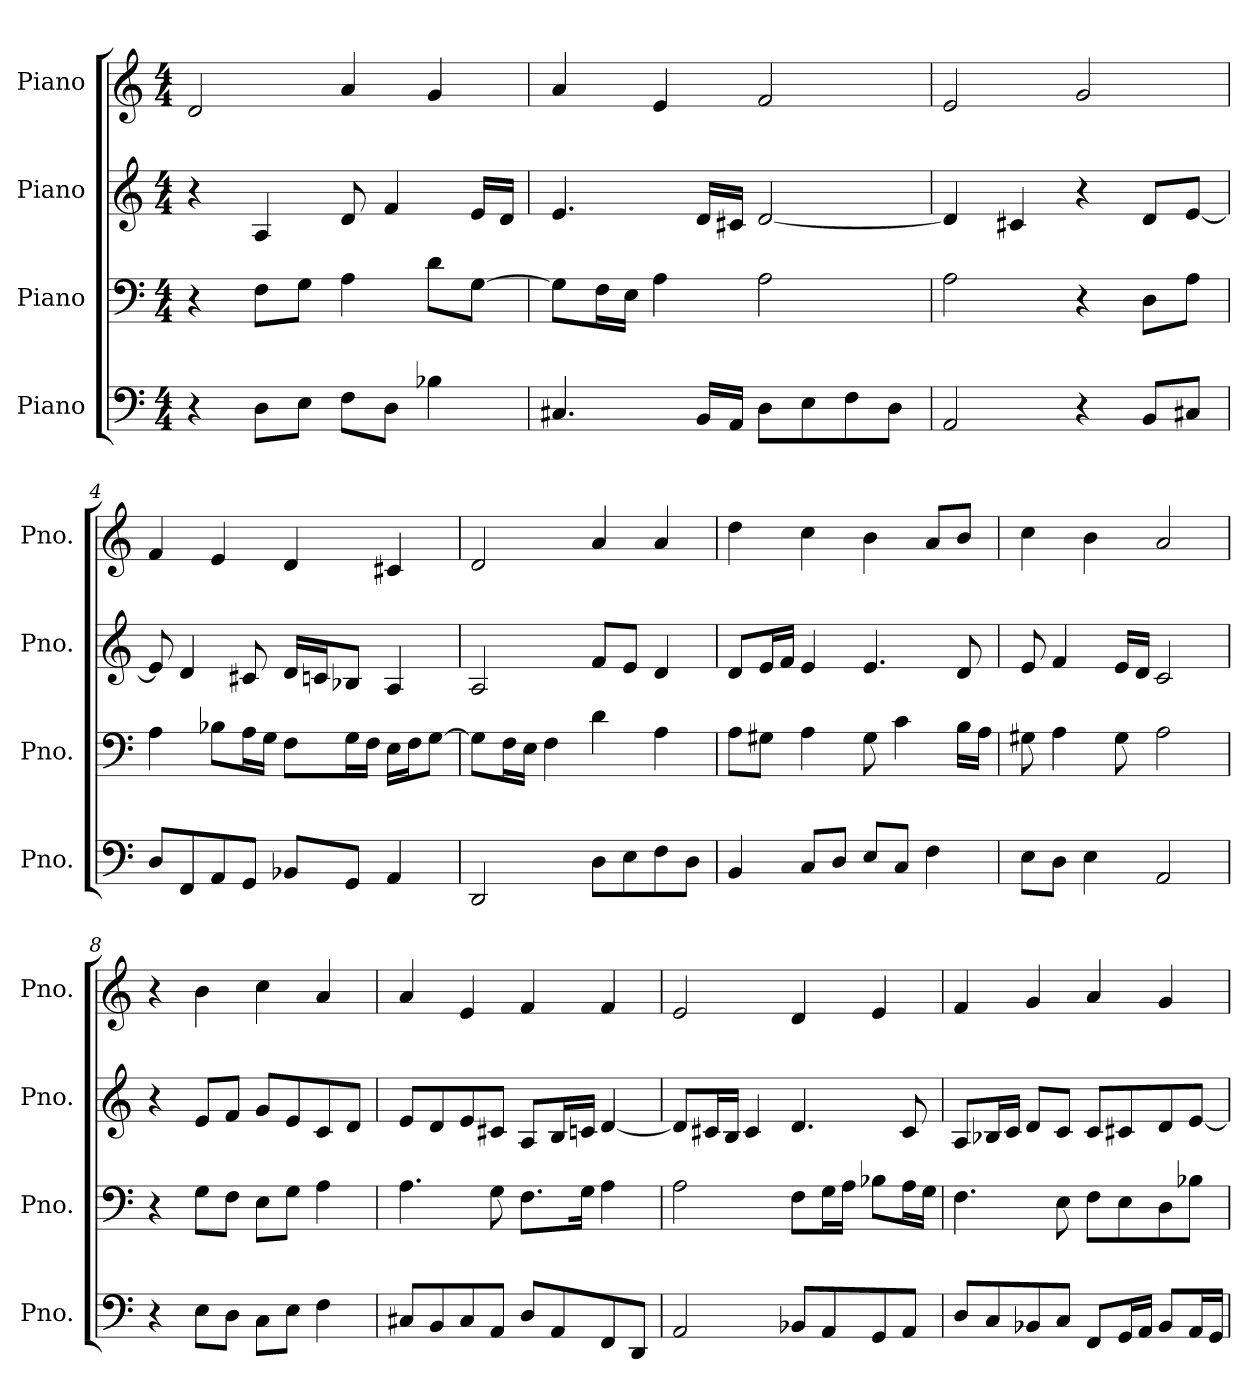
**kern	**kern	**kern	**kern
*part4	*part3	*part2	*part1
*staff4	*staff3	*staff2	*staff1
*I"Piano	*I"Piano	*I"Piano	*I"Piano
*I'Pno.	*I'Pno.	*I'Pno.	*I'Pno.
*clefF4	*clefF4	*clefG2	*clefG2
*k[]	*k[]	*k[]	*k[]
*M4/4	*M4/4	*M4/4	*M4/4
*MM120	*MM120	*MM120	*MM120
=1	=1	=1	=1
4r	4r	4r	2d/
8D\L	8F\L	4A/	.
8E\J	8G\J	.	.
8F\L	4A\	8d/	4a/
8D\J	.	4f/	.
4B-X\	8d\L	.	4g/
.	[8G\J	16e/LL	.
.	.	16d/JJ	.
=2	=2	=2	=2
4.C#X/	8G\L]	4.e/	4a/
.	16F\L	.	.
.	16E\JJ	.	.
.	4A\	.	4e/
16BB/LL	.	16d/LL	.
16AA/JJ	.	16c#X/JJ	.
8D\L	2A\	[2d/	2f/
8E\	.	.	.
8F\	.	.	.
8D\J	.	.	.
=3	=3	=3	=3
2AA/	2A\	4d/]	2e/
.	.	4c#X/	.
4r	4r	4r	2g/
8BB/L	8D\L	8d/L	.
8C#X/J	8A\J	[8e/J	.
=4	=4	=4	=4
8D/L	4A\	8e/]	4f/
8FF/	.	4d/	.
8AA/	8B-X\L	.	4e/
8GG/J	16A\L	8c#X/	.
.	16G\JJ	.	.
8BB-X/L	8F\L	16d/LL	4d/
.	.	16cn/J	.
8GG/J	16G\L	8B-X/J	.
.	16F\JJ	.	.
4AA/	16E\LL	4A/	4c#X/
.	16F\J	.	.
.	[8G\J	.	.
!!LO:LB:g=z
=5	=5	=5	=5
2DD/	8G\L]	2A/	2d/
.	16F\L	.	.
.	16E\JJ	.	.
.	4F\	.	.
8D\L	4d\	8f/L	4a/
8E\	.	8e/J	.
8F\	4A\	4d/	4a/
8D\J	.	.	.
=6	=6	=6	=6
4BB/	8A\L	8d/L	4dd\
.	8G#X\J	16e/L	.
.	.	16f/JJ	.
8C/L	4A\	4e/	4cc\
8D/J	.	.	.
8E/L	8G#\	4.e/	4b\
8C/J	4c\	.	.
4F\	.	.	8a/L
.	16B\LL	8d/	8b/J
.	16A\JJ	.	.
=7	=7	=7	=7
8E\L	8G#X\	8e/	4cc\
8D\J	4A\	4f/	.
4E\	.	.	4b\
.	8G#\	16e/LL	.
.	.	16d/JJ	.
2AA/	2A\	2c/	2a/
=8	=8	=8	=8
4r	4r	4r	4r
8E\L	8G\L	8e/L	4b\
8D\J	8F\J	8f/J	.
8C\L	8E\L	8g/L	4cc\
8E\J	8G\J	8e/	.
4F\	4A\	8c/	4a/
.	.	8d/J	.
!!LO:LB:g=z
=9	=9	=9	=9
8C#X/L	4.A\	8e/L	4a/
8BB/	.	8d/	.
8C#/	.	8e/	4e/
8AA/J	8G\	8c#X/J	.
8D/L	8.F\L	8A/L	4f/
8AA/	.	16B/L	.
.	16G\Jk	16cn/JJ	.
8FF/	4A\	[4d/	4f/
8DD/J	.	.	.
=10	=10	=10	=10
2AA/	2A\	8d/L]	2e/
.	.	16c#X/L	.
.	.	16B/JJ	.
.	.	4c#/	.
8BB-X/L	8F\L	4.d/	4d/
8AA/	16G\L	.	.
.	16A\JJ	.	.
8GG/	8B-X\L	.	4e/
8AA/J	16A\L	8c#/	.
.	16G\JJ	.	.
=11	=11	=11	=11
8D/L	4.F\	8A/L	4f/
8C/	.	16B-X/L	.
.	.	16c/JJ	.
8BB-X/	.	8d/L	4g/
8C/J	8E\	8c/J	.
8FF/L	8F\L	8c/L	4a/
16GG/L	8E\	8c#X/	.
16AA/JJ	.	.	.
8BB-/L	8D\	8d/	4g/
16AA/L	8B-X\J	[8e/J	.
16GG/JJ	.	.	.
=	=	=	=
*-	*-	*-	*-
